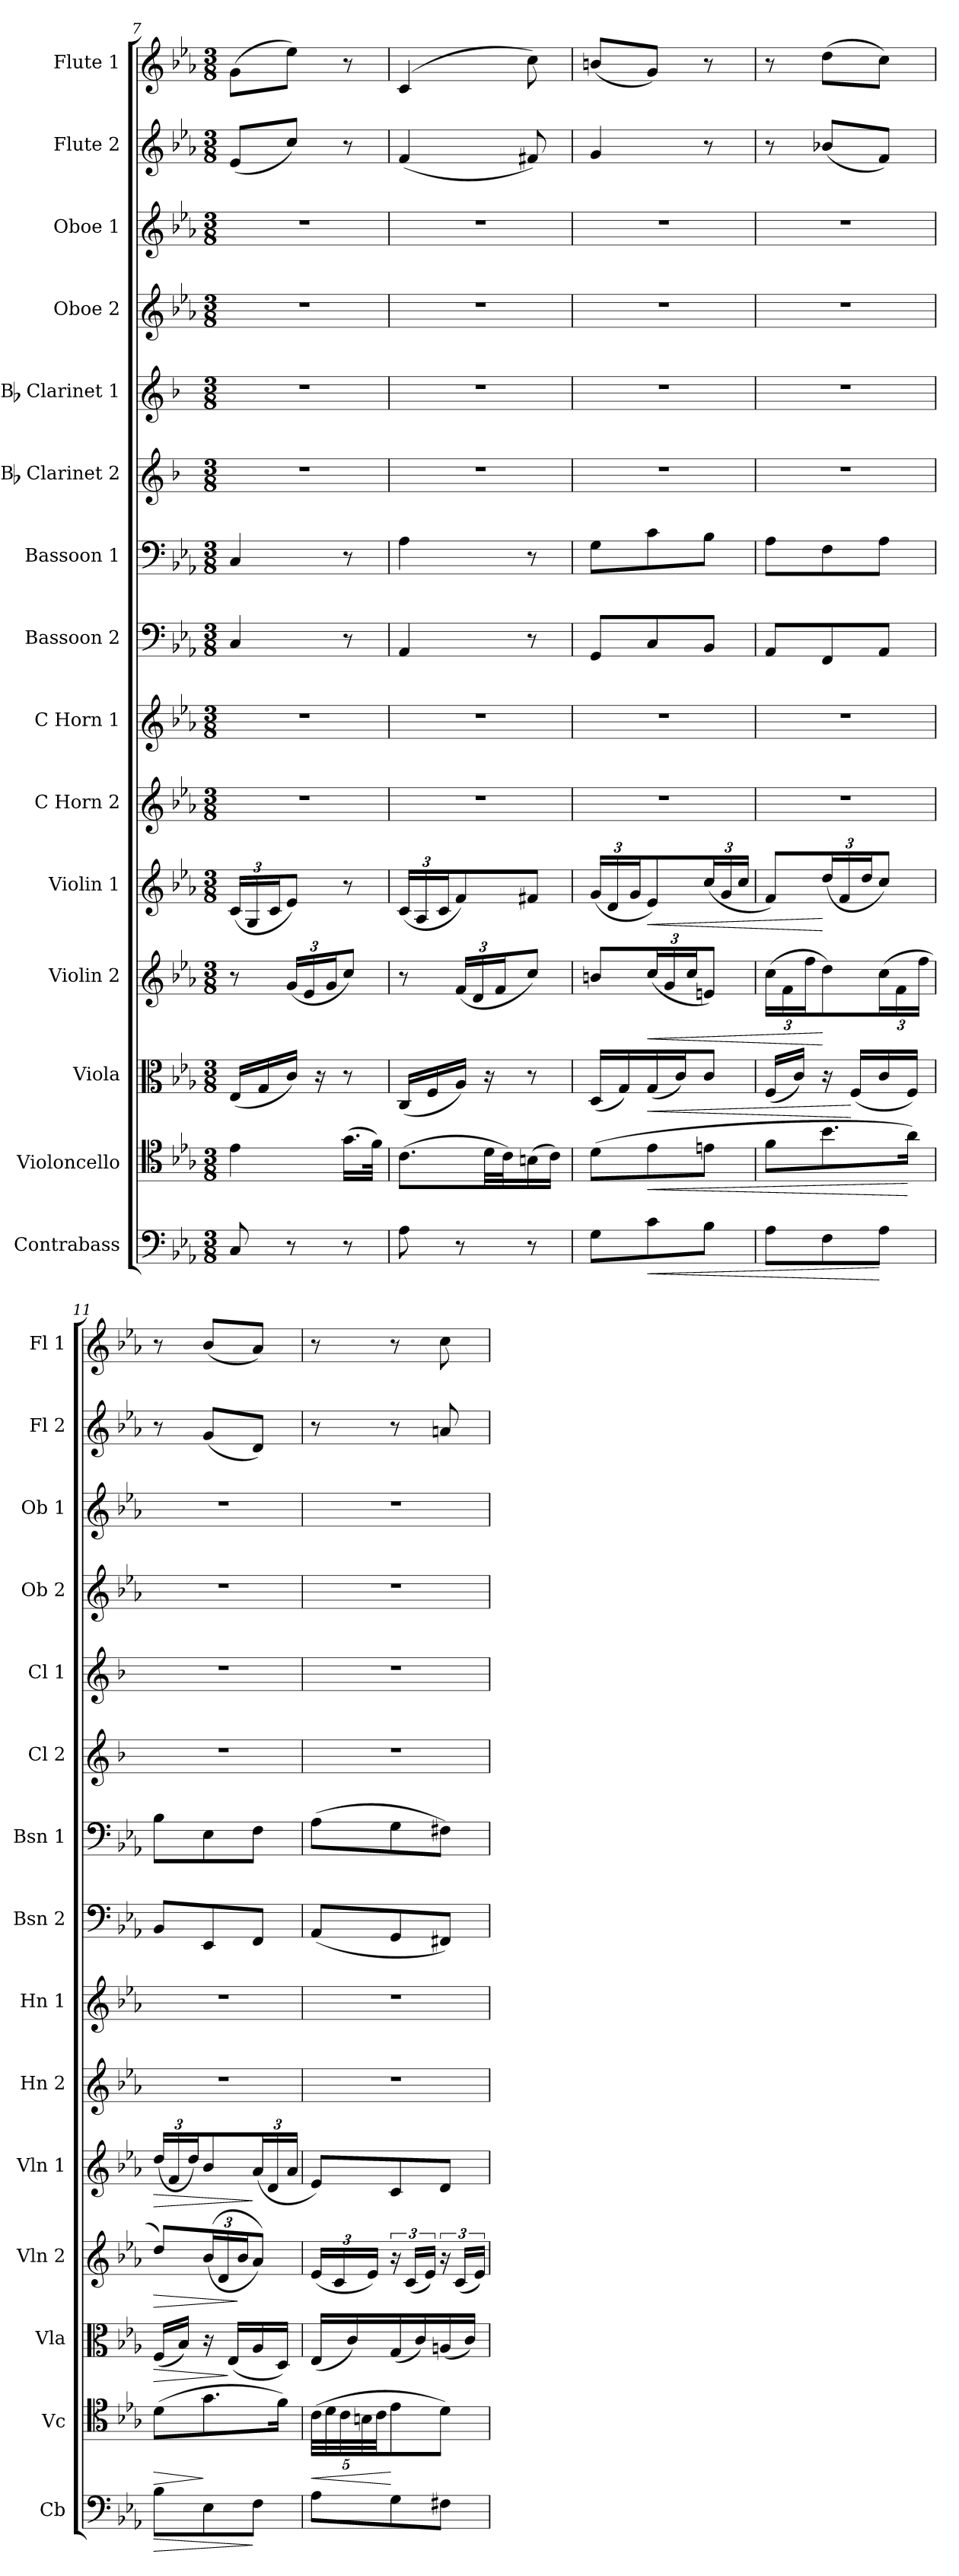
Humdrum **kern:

**kern	**dynam	**kern	**dynam	**kern	**dynam	**kern	**dynam	**kern	**dynam	**kern	**kern	**kern	**kern	**kern	**kern	**kern	**kern	**kern	**kern
*part15	*part15	*part14	*part14	*part13	*part13	*part12	*part12	*part11	*part11	*part10	*part9	*part8	*part7	*part6	*part5	*part4	*part3	*part2	*part1
*staff15	*staff15	*staff14	*staff14	*staff13	*staff13	*staff12	*staff12	*staff11	*staff11	*staff10	*staff9	*staff8	*staff7	*staff6	*staff5	*staff4	*staff3	*staff2	*staff1
*I"Contrabass	*	*I"Violoncello	*	*I"Viola	*	*I"Violin 2	*	*I"Violin 1	*	*I"C Horn 2	*I"C Horn 1	*I"Bassoon 2	*I"Bassoon 1	*I"Bb Clarinet 2	*I"Bb Clarinet 1	*I"Oboe 2	*I"Oboe 1	*I"Flute 2	*I"Flute 1
*I'Cb	*	*I'Vc	*	*I'Vla	*	*I'Vln 2	*	*I'Vln 1	*	*I'Hn 2	*I'Hn 1	*I'Bsn 2	*I'Bsn 1	*I'Cl 2	*I'Cl 1	*I'Ob 2	*I'Ob 1	*I'Fl 2	*I'Fl 1
*clefF4	*	*clefC4	*	*clefC3	*	*clefG2	*	*clefG2	*	*clefG2	*clefG2	*clefF4	*clefF4	*clefG2	*clefG2	*clefG2	*clefG2	*clefG2	*clefG2
*ITrd7c12	*	*	*	*	*	*	*	*	*	*ITrd4c7	*ITrd4c7	*	*	*ITrd1c2	*ITrd1c2	*	*	*	*
*k[b-e-a-]	*	*k[b-e-a-]	*	*k[b-e-a-]	*	*k[b-e-a-]	*	*k[b-e-a-]	*	*k[b-e-a-d-]	*k[b-e-a-d-]	*k[b-e-a-]	*k[b-e-a-]	*k[b-e-a-]	*k[b-e-a-]	*k[b-e-a-]	*k[b-e-a-]	*k[b-e-a-]	*k[b-e-a-]
*M3/8	*	*M3/8	*	*M3/8	*	*M3/8	*	*M3/8	*	*M3/8	*M3/8	*M3/8	*M3/8	*M3/8	*M3/8	*M3/8	*M3/8	*M3/8	*M3/8
*	*	*	*	*	*	*	*	*Xbrackettup	*	*	*	*	*	*	*	*	*	*	*
=7	=7	=7	=7	=7	=7	=7	=7	=7	=7	=7	=7	=7	=7	=7	=7	=7	=7	=7	=7
8CC/	.	4e-\	.	(16E-/LL	.	8r	.	(24c/LL	.	4.r	4.r	4C/	4C/	4.r	4.r	4.r	4.r	(8e-/L	(8g\L
.	.	.	.	.	.	.	.	24G/	.	.	.	.	.	.	.	.	.	.	.
.	.	.	.	16G/	.	.	.	.	.	.	.	.	.	.	.	.	.	.	.
.	.	.	.	.	.	.	.	24c/J	.	.	.	.	.	.	.	.	.	.	.
*	*	*	*	*	*	*Xbrackettup	*	*	*	*	*	*	*	*	*	*	*	*	*
8r	.	.	.	16c/JJ)	.	(24g/LL	.	8e-/J)	.	.	.	.	.	.	.	.	.	8cc/J)	8ee-\J)
.	.	.	.	.	.	24e-/	.	.	.	.	.	.	.	.	.	.	.	.	.
.	.	.	.	16r	.	.	.	.	.	.	.	.	.	.	.	.	.	.	.
.	.	.	.	.	.	24g/J	.	.	.	.	.	.	.	.	.	.	.	.	.
8r	.	(16.g\LL	.	8r	.	8cc/J)	.	8r	.	.	.	8r	8r	.	.	.	.	8r	8r
.	.	32f\JJk)	.	.	.	.	.	.	.	.	.	.	.	.	.	.	.	.	.
=8	=8	=8	=8	=8	=8	=8	=8	=8	=8	=8	=8	=8	=8	=8	=8	=8	=8	=8	=8
8AA-\	.	(8.c\L	.	(16C/LL	.	8r	.	(24c/LL	.	4.r	4.r	4AA-/	4A-\	4.r	4.r	4.r	4.r	(4f/	(4c/
.	.	.	.	.	.	.	.	24A-/	.	.	.	.	.	.	.	.	.	.	.
.	.	.	.	16F/	.	.	.	.	.	.	.	.	.	.	.	.	.	.	.
.	.	.	.	.	.	.	.	24c/J	.	.	.	.	.	.	.	.	.	.	.
8r	.	.	.	16A-/JJ)	.	(24f/LL	.	8f/)	.	.	.	.	.	.	.	.	.	.	.
.	.	.	.	.	.	24d/	.	.	.	.	.	.	.	.	.	.	.	.	.
.	.	32d\LL	.	16r	.	.	.	.	.	.	.	.	.	.	.	.	.	.	.
.	.	.	.	.	.	24f/J	.	.	.	.	.	.	.	.	.	.	.	.	.
.	.	32c\J)	.	.	.	.	.	.	.	.	.	.	.	.	.	.	.	.	.
8r	.	(16Bn\	.	8r	.	8cc/J)	.	8f#X/J	.	.	.	8r	8r	.	.	.	.	8f#X/)	8cc\)
.	.	16c\JJ)	.	.	.	.	.	.	.	.	.	.	.	.	.	.	.	.	.
!!LO:PB:g=z
=9	=9	=9	=9	=9	=9	=9	=9	=9	=9	=9	=9	=9	=9	=9	=9	=9	=9	=9	=9
8GG\L	.	(8d\L	.	(16D/LL	.	8bn/L	.	(24g/LL	.	4.r	4.r	8GG/L	8G\L	4.r	4.r	4.r	4.r	4g/	(8bn/L
.	.	.	.	.	.	.	.	24d/	.	.	.	.	.	.	.	.	.	.	.
.	.	.	.	16G/)	.	.	.	.	.	.	.	.	.	.	.	.	.	.	.
.	.	.	.	.	.	.	.	24g/J	.	.	.	.	.	.	.	.	.	.	.
!	!LO:HP:b	!	!LO:HP:b	!	!LO:HP:b	!	!LO:HP:b	!	!LO:HP:b	!	!	!	!	!	!	!	!	!	!
8C\	<	8e-\	<	(16G/	<	(24cc/L	<	8e-/)	<	.	.	8C/	8c\	.	.	.	.	.	8g/J)
.	.	.	.	.	.	24g/	.	.	.	.	.	.	.	.	.	.	.	.	.
.	.	.	.	16c/J)	.	.	.	.	.	.	.	.	.	.	.	.	.	.	.
.	.	.	.	.	.	24cc/J	.	.	.	.	.	.	.	.	.	.	.	.	.
8BB-\J	.	8en\J	.	8c/J	.	8en/J)	.	(24cc/L	.	.	.	8BB-/J	8B-\J	.	.	.	.	8r	8r
.	.	.	.	.	.	.	.	24g/	.	.	.	.	.	.	.	.	.	.	.
.	.	.	.	.	.	.	.	24cc/JJ	.	.	.	.	.	.	.	.	.	.	.
=10	=10	=10	=10	=10	=10	=10	=10	=10	=10	=10	=10	=10	=10	=10	=10	=10	=10	=10	=10
8AA-\L	.	8f\L	.	(16F/LL	.	(24cc\LL	.	8f/L)	.	4.r	4.r	8AA-/L	8A-\L	4.r	4.r	4.r	4.r	8r	8r
.	.	.	.	.	.	24f\	.	.	.	.	.	.	.	.	.	.	.	.	.
.	.	.	.	16c/JJ)	.	.	.	.	.	.	.	.	.	.	.	.	.	.	.
.	.	.	.	.	.	24ff\J	.	.	.	.	.	.	.	.	.	.	.	.	.
8FF\	.	8.b-\	.	16r	.	8dd\)	[	(24dd/L	[	.	.	8FF/	8F\	.	.	.	.	(8b-X/L	(8dd\L
.	.	.	.	.	.	.	.	24f/	.	.	.	.	.	.	.	.	.	.	.
.	.	.	.	(16F/LL	[	.	.	.	.	.	.	.	.	.	.	.	.	.	.
.	.	.	.	.	.	.	.	24dd/J	.	.	.	.	.	.	.	.	.	.	.
8AA-\J	[	.	.	16c/	.	(24cc\L	.	8cc/J)	.	.	.	8AA-/J	8A-\J	.	.	.	.	8f/J)	8cc\J)
.	.	.	.	.	.	24f\	.	.	.	.	.	.	.	.	.	.	.	.	.
.	.	16a-\Jk)	[	16F/JJ)	.	.	.	.	.	.	.	.	.	.	.	.	.	.	.
.	.	.	.	.	.	24ff\JJ	.	.	.	.	.	.	.	.	.	.	.	.	.
=11	=11	=11	=11	=11	=11	=11	=11	=11	=11	=11	=11	=11	=11	=11	=11	=11	=11	=11	=11
!	!LO:HP:b	!	!LO:HP:b	!	!LO:HP:b	!	!LO:HP:b	!	!LO:HP:b	!	!	!	!	!	!	!	!	!	!
8BB-\L	>	(8d\L	>	(16F/LL	>	8dd/L)	>	(24dd/LL	>	4.r	4.r	8BB-/L	8B-\L	4.r	4.r	4.r	4.r	8r	8r
.	.	.	.	.	.	.	.	24f/	.	.	.	.	.	.	.	.	.	.	.
.	.	.	.	16B-/JJ)	.	.	.	.	.	.	.	.	.	.	.	.	.	.	.
.	.	.	.	.	.	.	.	24dd/J)	.	.	.	.	.	.	.	.	.	.	.
8EE-\	.	8.g\	]	16r	.	((24b-/L	.	8b-/	.	.	.	8EE-/	8E-\	.	.	.	.	(8g/L	(8b-/L
.	.	.	.	.	.	24d/	.	.	.	.	.	.	.	.	.	.	.	.	.
.	.	.	.	(16E-/LL	]	.	.	.	.	.	.	.	.	.	.	.	.	.	.
.	.	.	.	.	.	24b-/J	]	.	.	.	.	.	.	.	.	.	.	.	.
8FF\J	]	.	.	16A-/	.	8a-/J))	.	(24a-/L	]	.	.	8FF/J	8F\J	.	.	.	.	8d/J)	8a-/J)
.	.	.	.	.	.	.	.	24d/	.	.	.	.	.	.	.	.	.	.	.
.	.	16f\Jk)	.	16D/JJ)	.	.	.	.	.	.	.	.	.	.	.	.	.	.	.
.	.	.	.	.	.	.	.	24a-/JJ	.	.	.	.	.	.	.	.	.	.	.
=12	=12	=12	=12	=12	=12	=12	=12	=12	=12	=12	=12	=12	=12	=12	=12	=12	=12	=12	=12
*	*	*Xbrackettup	*	*	*	*	*	*	*	*	*	*	*	*	*	*	*	*	*
!	!	!	!LO:HP:b	!	!	!	!	!	!	!	!	!	!	!	!	!	!	!	!
8AA-\L	.	(40c\LLL	<	(16E-/LL	.	(24e-/LL	.	8e-/L)	.	4.r	4.r	(8AA-/L	(8A-\L	4.r	4.r	4.r	4.r	8r	8r
.	.	40d\	.	.	.	.	.	.	.	.	.	.	.	.	.	.	.	.	.
.	.	.	.	.	.	24c/	.	.	.	.	.	.	.	.	.	.	.	.	.
.	.	40c\	.	.	.	.	.	.	.	.	.	.	.	.	.	.	.	.	.
.	.	.	.	16c/)	.	.	.	.	.	.	.	.	.	.	.	.	.	.	.
.	.	40Bn\	.	.	.	.	.	.	.	.	.	.	.	.	.	.	.	.	.
.	.	.	.	.	.	24e-/JJ)	.	.	.	.	.	.	.	.	.	.	.	.	.
.	.	40c\JJ	.	.	.	.	.	.	.	.	.	.	.	.	.	.	.	.	.
*	*	*	*	*	*	*brackettup	*	*	*	*	*	*	*	*	*	*	*	*	*
8GG\	.	8e-\	[	(16G/	.	24r	.	8c/	.	.	.	8GG/	8G\	.	.	.	.	8r	8r
.	.	.	.	.	.	(24c/LL	.	.	.	.	.	.	.	.	.	.	.	.	.
.	.	.	.	16c/)	.	.	.	.	.	.	.	.	.	.	.	.	.	.	.
.	.	.	.	.	.	24e-/JJ)	.	.	.	.	.	.	.	.	.	.	.	.	.
8FF#X\J	.	8d\J)	.	(16An/	.	24r	.	8d/J	.	.	.	8FF#X/J)	8F#X\J)	.	.	.	.	8an/	8cc\
.	.	.	.	.	.	(24c/LL	.	.	.	.	.	.	.	.	.	.	.	.	.
.	.	.	.	16c/JJ)	.	.	.	.	.	.	.	.	.	.	.	.	.	.	.
.	.	.	.	.	.	24e-/JJ)	.	.	.	.	.	.	.	.	.	.	.	.	.
=	=	=	=	=	=	=	=	=	=	=	=	=	=	=	=	=	=	=	=
*-	*-	*-	*-	*-	*-	*-	*-	*-	*-	*-	*-	*-	*-	*-	*-	*-	*-	*-	*-
